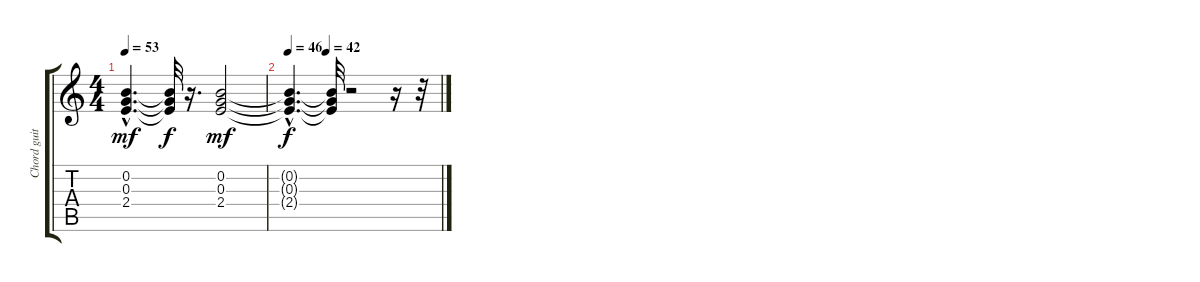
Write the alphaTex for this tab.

\track ("Chord guitar" "Chord guit") {instrument acousticguitarsteel}
\staff {score tabs}
\tuning (E4 B3 G3 D3 A2 E2) {hide}
\ts (4 4)
\tempo 53
\clef g2
\ks c
(0.2{hac} 0.3{hac} 2.4{hac}).4{d dy mf} (0.2{t} 0.3{t} 2.4{t}).32{dy f} r.16{d} (0.2 0.3 2.4).2{dy mf} |
\tempo 46
\tempo (42 0.25)
(0.2{hac t} 0.3{hac t} 2.4{hac t}).4{d dy f} (0.2{t} 0.3{t} 2.4{t}).32 r.2 r.16 r.32
